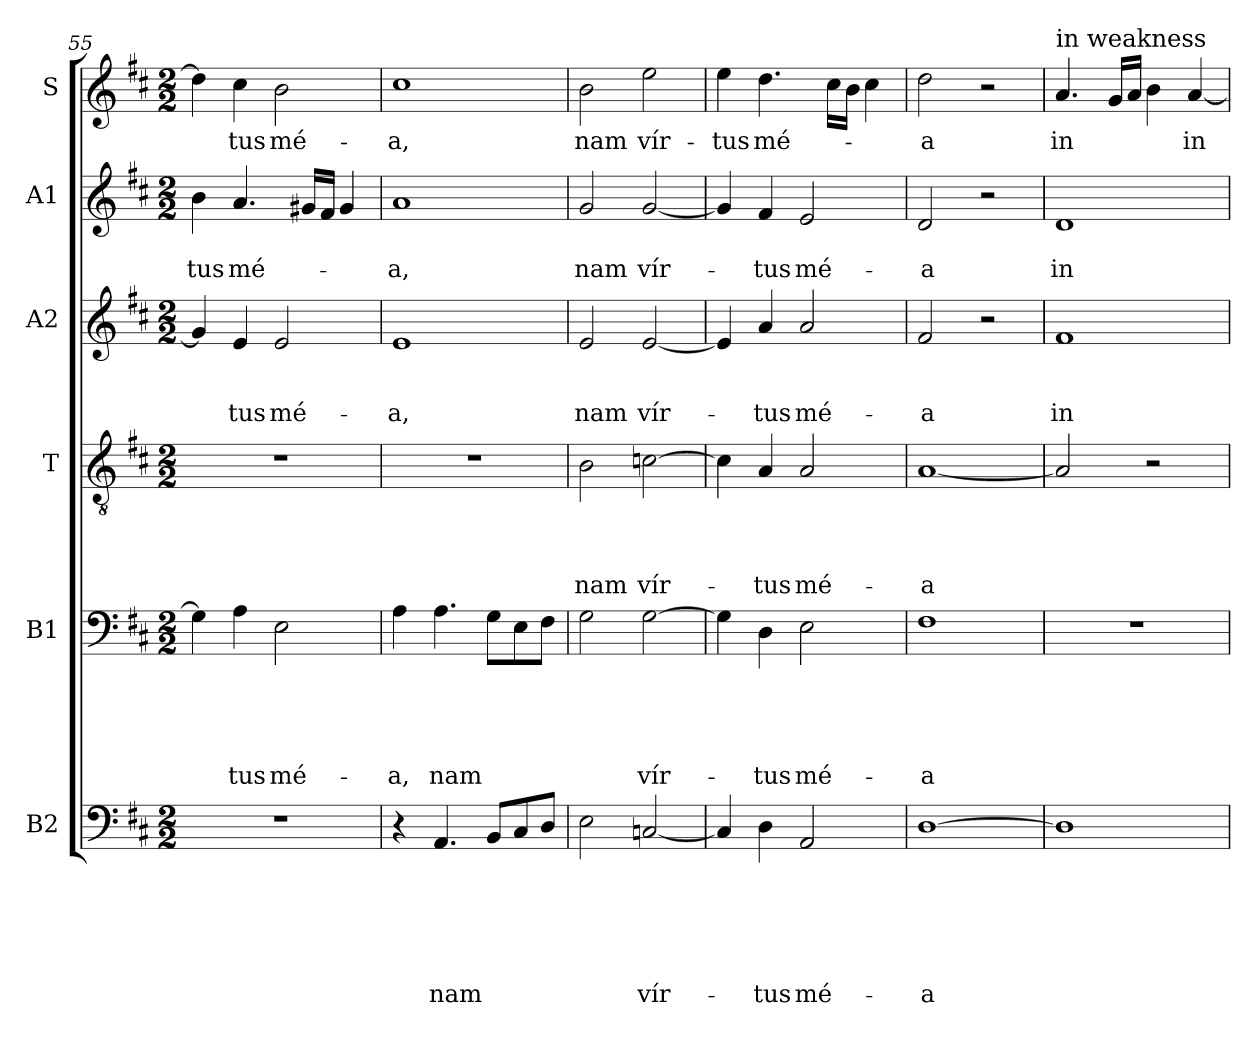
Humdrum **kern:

**kern	**text	**text	**text	**text	**text	**text	**kern	**text	**text	**text	**text	**text	**kern	**text	**text	**text	**text	**kern	**text	**text	**text	**kern	**text	**text	**kern	**text
*part6	*part6	*part6	*part6	*part6	*part6	*part6	*part5	*part5	*part5	*part5	*part5	*part5	*part4	*part4	*part4	*part4	*part4	*part3	*part3	*part3	*part3	*part2	*part2	*part2	*part1	*part1
*staff6	*staff6	*staff6	*staff6	*staff6	*staff6	*staff6	*staff5	*staff5	*staff5	*staff5	*staff5	*staff5	*staff4	*staff4	*staff4	*staff4	*staff4	*staff3	*staff3	*staff3	*staff3	*staff2	*staff2	*staff2	*staff1	*staff1
*I"B2	*	*	*	*	*	*	*I"B1	*	*	*	*	*	*I"T	*	*	*	*	*I"A2	*	*	*	*I"A1	*	*	*I"S	*
*clefF4	*	*	*	*	*	*	*clefF4	*	*	*	*	*	*clefGv2	*	*	*	*	*clefG2	*	*	*	*clefG2	*	*	*clefG2	*
*k[f#c#]	*	*	*	*	*	*	*k[f#c#]	*	*	*	*	*	*k[f#c#]	*	*	*	*	*k[f#c#]	*	*	*	*k[f#c#]	*	*	*k[f#c#]	*
*D:	*	*	*	*	*	*	*D:	*	*	*	*	*	*D:	*	*	*	*	*D:	*	*	*	*D:	*	*	*D:	*
*M2/2	*	*	*	*	*	*	*M2/2	*	*	*	*	*	*M2/2	*	*	*	*	*M2/2	*	*	*	*M2/2	*	*	*M2/2	*
=55	=55	=55	=55	=55	=55	=55	=55	=55	=55	=55	=55	=55	=55	=55	=55	=55	=55	=55	=55	=55	=55	=55	=55	=55	=55	=55
!	!	!	!	!	!	!	!	!	!	!	!	!	!	!	!	!	!	!	!	!	!	!	!	!LO:LY:b	!	!
1r	.	.	.	.	.	.	4G\]	.	.	.	.	.	1r	.	.	.	.	4g/]	.	.	.	4b\	.	-tus	4dd\]	.
!	!	!	!	!	!	!	!	!	!	!	!	!LO:LY:b	!	!	!	!	!	!	!	!	!LO:LY:b	!	!	!LO:LY:b	!	!LO:LY:b
.	.	.	.	.	.	.	4A\	.	.	.	.	-tus	.	.	.	.	.	4e/	.	.	-tus	4.a/	.	mé-	4cc#\	-tus
!	!	!	!	!	!	!	!	!	!	!	!	!LO:LY:b	!	!	!	!	!	!	!	!	!LO:LY:b	!	!	!	!	!LO:LY:b
.	.	.	.	.	.	.	2E\	.	.	.	.	mé-	.	.	.	.	.	2e/	.	.	mé-	.	.	.	2b\	mé-
.	.	.	.	.	.	.	.	.	.	.	.	.	.	.	.	.	.	.	.	.	.	16g#X/LL	.	.	.	.
.	.	.	.	.	.	.	.	.	.	.	.	.	.	.	.	.	.	.	.	.	.	16f#/JJ	.	.	.	.
.	.	.	.	.	.	.	.	.	.	.	.	.	.	.	.	.	.	.	.	.	.	4g#/	.	.	.	.
=56	=56	=56	=56	=56	=56	=56	=56	=56	=56	=56	=56	=56	=56	=56	=56	=56	=56	=56	=56	=56	=56	=56	=56	=56	=56	=56
!	!	!	!	!	!	!	!	!	!	!	!	!LO:LY:b	!	!	!	!	!	!	!	!	!LO:LY:b	!	!	!LO:LY:b	!	!LO:LY:b
4r	.	.	.	.	.	.	4A\	.	.	.	.	-a,	1r	.	.	.	.	1e	.	.	-a,	1a	.	-a,	1cc#	-a,
!	!	!	!	!	!	!LO:LY:b	!	!	!	!	!	!LO:LY:b	!	!	!	!	!	!	!	!	!	!	!	!	!	!
4.AA/	.	.	.	.	.	nam	4.A\	.	.	.	.	nam	.	.	.	.	.	.	.	.	.	.	.	.	.	.
8BB/L	.	.	.	.	.	.	8G\L	.	.	.	.	.	.	.	.	.	.	.	.	.	.	.	.	.	.	.
8C#/	.	.	.	.	.	.	8E\	.	.	.	.	.	.	.	.	.	.	.	.	.	.	.	.	.	.	.
8D/J	.	.	.	.	.	.	8F#\J	.	.	.	.	.	.	.	.	.	.	.	.	.	.	.	.	.	.	.
=57	=57	=57	=57	=57	=57	=57	=57	=57	=57	=57	=57	=57	=57	=57	=57	=57	=57	=57	=57	=57	=57	=57	=57	=57	=57	=57
!	!	!	!	!	!	!	!	!	!	!	!	!	!	!	!	!	!LO:LY:b	!	!	!	!LO:LY:b	!	!	!LO:LY:b	!	!LO:LY:b
2E\	.	.	.	.	.	.	2G\	.	.	.	.	.	2B\	.	.	.	nam	2e/	.	.	nam	2g/	.	nam	2b\	nam
!	!	!	!	!	!	!LO:LY:b	!	!	!	!	!	!LO:LY:b	!	!	!	!	!LO:LY:b	!	!	!	!LO:LY:b	!	!	!LO:LY:b	!	!LO:LY:b
[2Cn/	.	.	.	.	.	vír-	[2G\	.	.	.	.	vír-	[2cn\	.	.	.	vír-	[2e/	.	.	vír-	[2g/	.	vír-	2ee\	vír-
!!LO:PB:g=z
=58	=58	=58	=58	=58	=58	=58	=58	=58	=58	=58	=58	=58	=58	=58	=58	=58	=58	=58	=58	=58	=58	=58	=58	=58	=58	=58
!	!	!	!	!	!	!	!	!	!	!	!	!	!	!	!	!	!	!	!	!	!	!	!	!	!	!LO:LY:b
4C/]	.	.	.	.	.	.	4G\]	.	.	.	.	.	4c\]	.	.	.	.	4e/]	.	.	.	4g/]	.	.	4ee\	-tus
!	!	!	!	!	!	!LO:LY:b	!	!	!	!	!	!LO:LY:b	!	!	!	!	!LO:LY:b	!	!	!	!LO:LY:b	!	!	!LO:LY:b	!	!LO:LY:b
4D\	.	.	.	.	.	-tus	4D\	.	.	.	.	-tus	4A/	.	.	.	-tus	4a/	.	.	-tus	4f#/	.	-tus	4.dd\	mé-
!	!	!	!	!	!	!LO:LY:b	!	!	!	!	!	!LO:LY:b	!	!	!	!	!LO:LY:b	!	!	!	!LO:LY:b	!	!	!LO:LY:b	!	!
2AA/	.	.	.	.	.	mé-	2E\	.	.	.	.	mé-	2A/	.	.	.	mé-	2a/	.	.	mé-	2e/	.	mé-	.	.
.	.	.	.	.	.	.	.	.	.	.	.	.	.	.	.	.	.	.	.	.	.	.	.	.	16cc#\LL	.
.	.	.	.	.	.	.	.	.	.	.	.	.	.	.	.	.	.	.	.	.	.	.	.	.	16b\JJ	.
.	.	.	.	.	.	.	.	.	.	.	.	.	.	.	.	.	.	.	.	.	.	.	.	.	4cc#\	.
=59	=59	=59	=59	=59	=59	=59	=59	=59	=59	=59	=59	=59	=59	=59	=59	=59	=59	=59	=59	=59	=59	=59	=59	=59	=59	=59
!	!	!	!	!	!	!LO:LY:b	!	!	!	!	!	!LO:LY:b	!	!	!	!	!LO:LY:b	!	!	!	!LO:LY:b	!	!	!LO:LY:b	!	!LO:LY:b
[1D	.	.	.	.	.	-a	1F#	.	.	.	.	-a	[1A	.	.	.	-a	2f#/	.	.	-a	2d/	.	-a	2dd\	-a
.	.	.	.	.	.	.	.	.	.	.	.	.	.	.	.	.	.	2r	.	.	.	2r	.	.	2r	.
=60	=60	=60	=60	=60	=60	=60	=60	=60	=60	=60	=60	=60	=60	=60	=60	=60	=60	=60	=60	=60	=60	=60	=60	=60	=60	=60
!	!	!	!	!	!	!	!	!	!	!	!	!	!	!	!	!	!	!	!	!	!	!	!	!	!LO:TX:a:t=in weakness	!
!	!	!	!	!	!	!	!	!	!	!	!	!	!	!	!	!	!	!	!	!	!LO:LY:b	!	!	!LO:LY:b	!	!LO:LY:b
1D]	.	.	.	.	.	.	1r	.	.	.	.	.	2A/]	.	.	.	.	1f#	.	.	in	1d	.	in	4.a/	in
.	.	.	.	.	.	.	.	.	.	.	.	.	.	.	.	.	.	.	.	.	.	.	.	.	16g/LL	.
.	.	.	.	.	.	.	.	.	.	.	.	.	.	.	.	.	.	.	.	.	.	.	.	.	16a/JJ	.
.	.	.	.	.	.	.	.	.	.	.	.	.	2r	.	.	.	.	.	.	.	.	.	.	.	4b\	.
!	!	!	!	!	!	!	!	!	!	!	!	!	!	!	!	!	!	!	!	!	!	!	!	!	!	!LO:LY:b
.	.	.	.	.	.	.	.	.	.	.	.	.	.	.	.	.	.	.	.	.	.	.	.	.	[4a/	in-
=	=	=	=	=	=	=	=	=	=	=	=	=	=	=	=	=	=	=	=	=	=	=	=	=	=	=
*-	*-	*-	*-	*-	*-	*-	*-	*-	*-	*-	*-	*-	*-	*-	*-	*-	*-	*-	*-	*-	*-	*-	*-	*-	*-	*-
